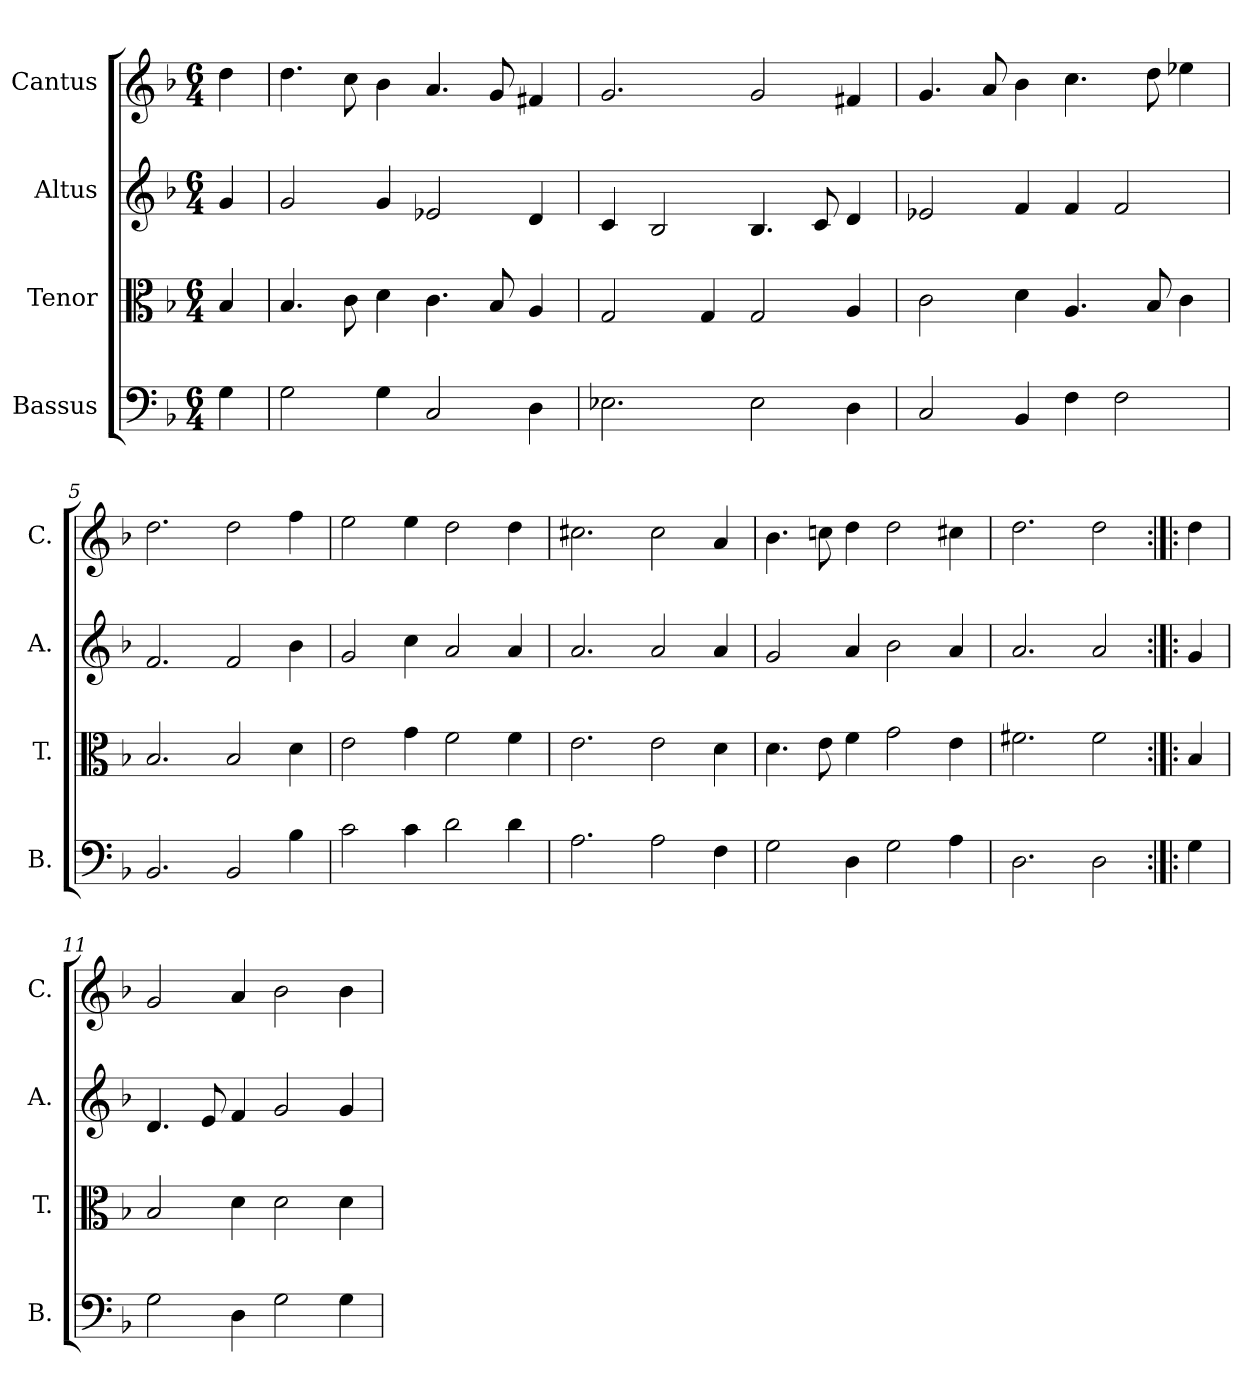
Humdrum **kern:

**kern	**kern	**kern	**kern
*part4	*part3	*part2	*part1
*staff4	*staff3	*staff2	*staff1
*I"Bassus	*I"Tenor	*I"Altus	*I"Cantus
*I'B.	*I'T.	*I'A.	*I'C.
*clefF4	*clefC3	*clefG2	*clefG2
*k[b-]	*k[b-]	*k[b-]	*k[b-]
*F:	*F:	*F:	*F:
*M6/4	*M6/4	*M6/4	*M6/4
=1	=1	=1	=1
4G\	4B-/	4g/	4dd\
=2	=2	=2	=2
2G\	4.B-/	2g/	4.dd\
.	8c\	.	8cc\
4G\	4d\	4g/	4b-\
2C/	4.c\	2e-X/	4.a/
.	8B-/	.	8g/
4D\	4A/	4d/	4f#X/
=3	=3	=3	=3
2.E-X\	2G/	4c/	2.g/
.	.	2B-/	.
.	4G/	.	.
2E-\	2G/	4.B-/	2g/
.	.	8c/	.
4D\	4A/	4d/	4f#X/
=4	=4	=4	=4
2C/	2c\	2e-X/	4.g/
.	.	.	8a/
4BB-/	4d\	4f/	4b-\
4F\	4.A/	4f/	4.cc\
2F\	.	2f/	.
.	8B-/	.	8dd\
.	4c\	.	4ee-X\
=5	=5	=5	=5
2.BB-/	2.B-/	2.f/	2.dd\
2BB-/	2B-/	2f/	2dd\
4B-\	4d\	4b-\	4ff\
=6	=6	=6	=6
2c\	2e\	2g/	2ee\
4c\	4g\	4cc\	4ee\
2d\	2f\	2a/	2dd\
4d\	4f\	4a/	4dd\
=7	=7	=7	=7
2.A\	2.e\	2.a/	2.cc#X\
2A\	2e\	2a/	2cc#\
4F\	4d\	4a/	4a/
=8	=8	=8	=8
2G\	4.d\	2g/	4.b-\
.	8e\	.	8ccn\
4D\	4f\	4a/	4dd\
2G\	2g\	2b-\	2dd\
4A\	4e\	4a/	4cc#X\
=9	=9	=9	=9
2.D\	2.f#X\	2.a/	2.dd\
2D\	2f#\	2a/	2dd\
=10:|!|:	=10:|!|:	=10:|!|:	=10:|!|:
4G\	4B-/	4g/	4dd\
!!LO:LB:g=z
=11	=11	=11	=11
2G\	2B-/	4.d/	2g/
.	.	8e/	.
4D\	4d\	4f/	4a/
2G\	2d\	2g/	2b-\
4G\	4d\	4g/	4b-\
=	=	=	=
*-	*-	*-	*-
